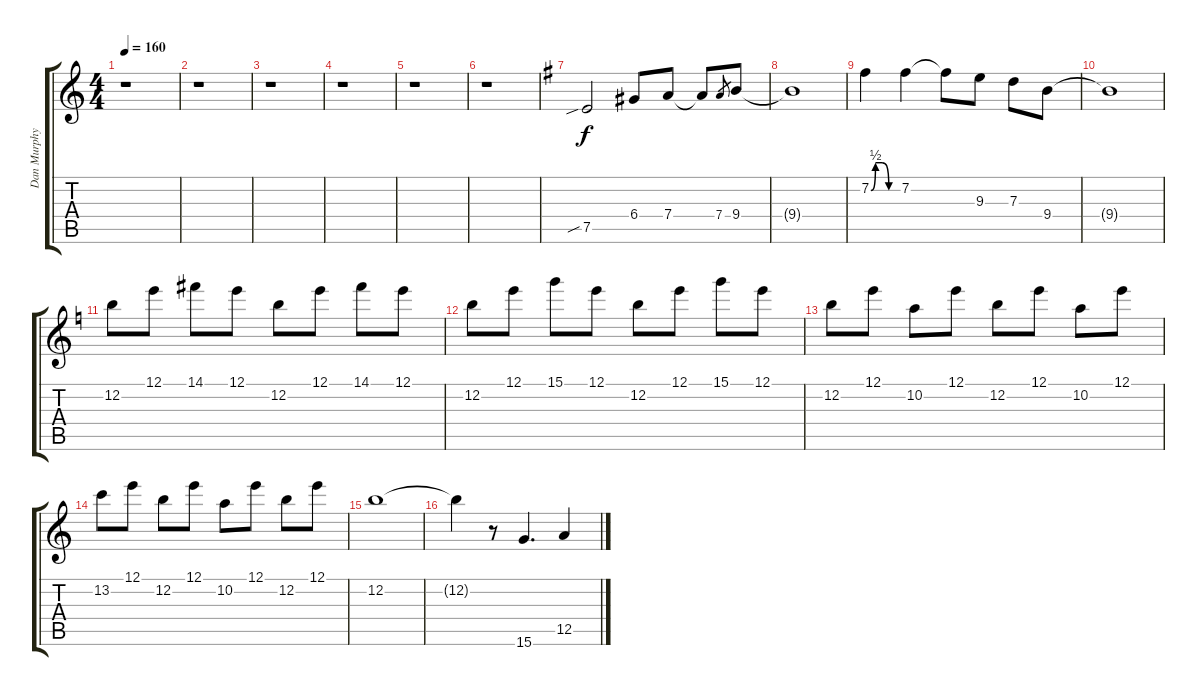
\track ("Dan Murphy" "Dan Murphy") {instrument distortionguitar}
\staff {score tabs}
\tuning (E4 B3 G3 D3 A2 E2) {hide}
\ts (4 4)
\tempo 160
\clef g2
\ks c
r.1{dy f} |
r.1 |
r.1 |
r.1 |
r.1 |
r.1 |
\ks g
7.5{sib}.2{instrument distortionguitar} 6.4.8 7.4.8 7.4{t}.8 7.4.8{gr} 9.4.8 |
9.4{t}.1 |
7.2{be (custom 0 0 10 2 25 2 40 0 60 0)}.4 7.2.4 7.2{t}.8 9.3.8 7.3.8 9.4.8 |
9.4{t}.1 |
\ks c
12.2.8 12.1.8 14.1.8 12.1.8 12.2.8 12.1.8 14.1.8 12.1.8 |
12.2.8 12.1.8 15.1.8 12.1.8 12.2.8 12.1.8 15.1.8 12.1.8 |
12.2.8 12.1.8 10.2.8 12.1.8 12.2.8 12.1.8 10.2.8 12.1.8 |
13.2.8 12.1.8 12.2.8 12.1.8 10.2.8 12.1.8 12.2.8 12.1.8 |
12.2.1 |
12.2{t}.4 r.8 15.6.4{d} 12.5.4
